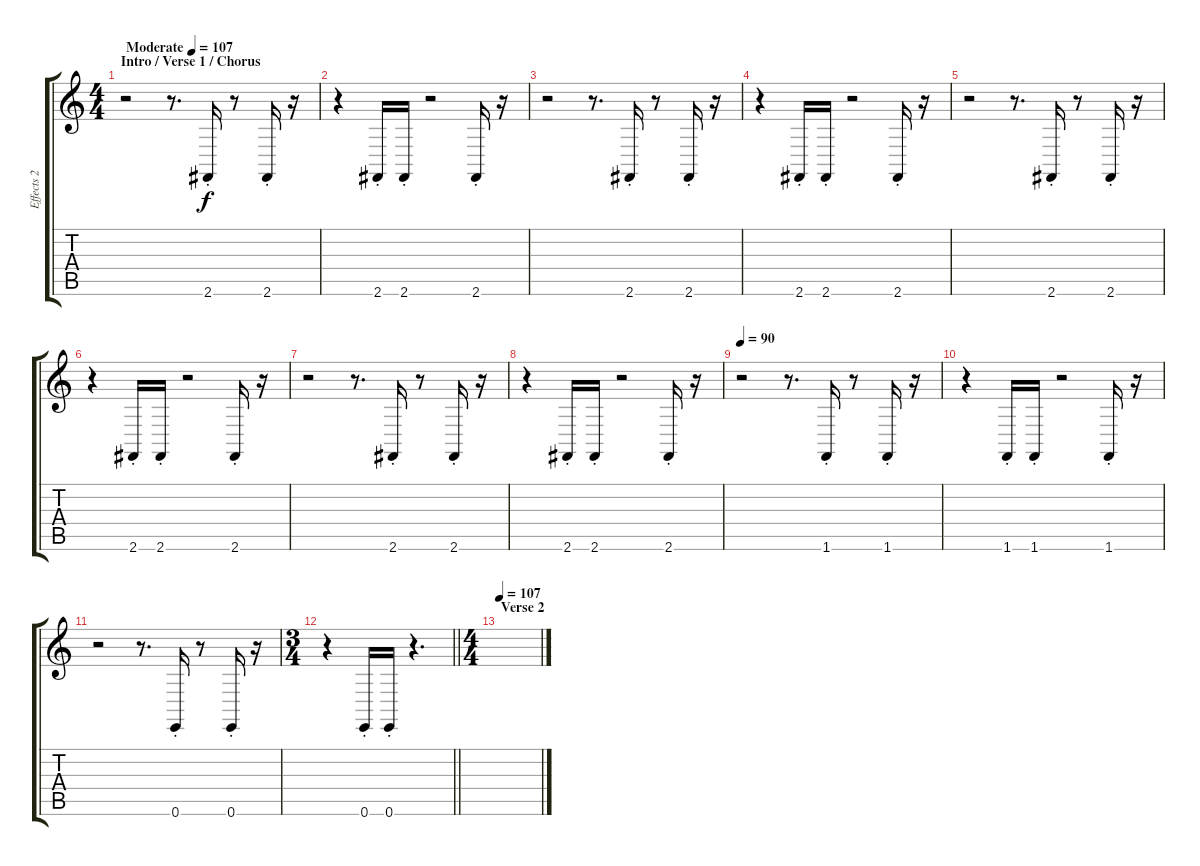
\track ("Effects 2" "Effects 2") {instrument lead1square}
\staff {score tabs}
\tuning (E4 B3 G3 D3 A2 E2) {hide}
\ts (4 4)
\section ("" "Intro / Verse 1 / Chorus")
\tempo (107 "Moderate")
\clef g2
\ks c
r.2{dy f instrument lead1square} r.8{d} 2.6{st}.16 r.8 2.6{st}.16 r.16 |
r.4 2.6{st}.16 2.6{st}.16 r.2 2.6{st}.16 r.16 |
r.2 r.8{d} 2.6{st}.16 r.8 2.6{st}.16 r.16 |
r.4 2.6{st}.16 2.6{st}.16 r.2 2.6{st}.16 r.16 |
r.2 r.8{d} 2.6{st}.16 r.8 2.6{st}.16 r.16 |
r.4 2.6{st}.16 2.6{st}.16 r.2 2.6{st}.16 r.16 |
r.2 r.8{d} 2.6{st}.16 r.8 2.6{st}.16 r.16 |
r.4 2.6{st}.16 2.6{st}.16 r.2 2.6{st}.16 r.16 |
\tempo 90
r.2 r.8{d} 1.6{st}.16 r.8 1.6{st}.16 r.16 |
r.4 1.6{st}.16 1.6{st}.16 r.2 1.6{st}.16 r.16 |
r.2 r.8{d} 0.6{st}.16 r.8 0.6{st}.16 r.16 |
\ts (3 4)
\barLineRight lightlight
r.4 0.6{st}.16 0.6{st}.16 r.4{d} |
\ts (4 4)
\section ("" "Verse 2")
\tempo 107
